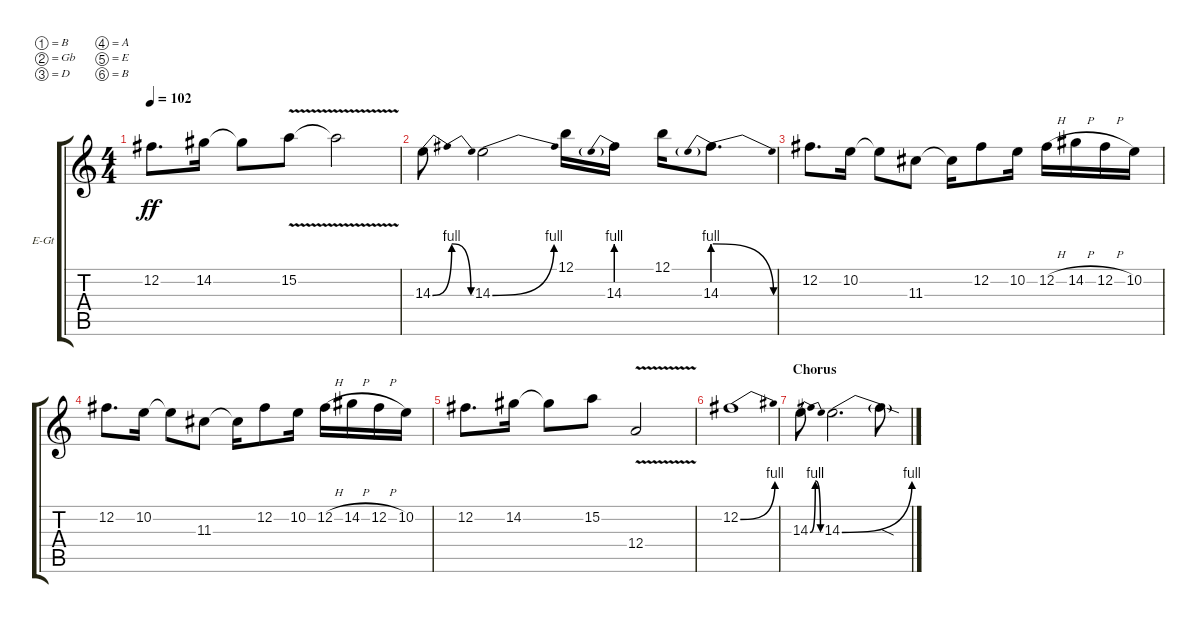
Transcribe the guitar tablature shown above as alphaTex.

\bracketExtendMode groupsimilarinstruments
\firstSystemTrackNameOrientation horizontal
\otherSystemsTrackNameOrientation horizontal
\track ("Lead Guitar 1" "E-Gt") {instrument overdrivenguitar}
\staff {score tabs}
\tuning (B3 Gb3 D3 A2 E2 B1)
\ts (4 4)
\tempo 102
\clef g2
\scale
0.333333
\ks c
12.2.8{d dy ff} 14.2.16 14.2{t}.8 15.2{v}.8 15.2{v t}.2 |
\scale
0.333333 14.3{be (bendrelease 0 0 10.2 4 20.4 4 30 0)}.8 14.3{be (bend 0 0 2.4 4)}.2 12.1.16 14.3{be (prebend 0 4 60 4)}.16 12.1.16 14.3{be (prebendrelease 0 4 15 0)}.8{d} |
\scale
0.333333 12.2.8{d} 10.2.16 10.2{t}.8 11.3.8 11.3{t}.16 12.2.8 10.2.16 12.2{h}.16 14.2{h}.16 12.2{h}.16 10.2.16 |
\scale
0.333333 12.2.8{d} 10.2.16 10.2{t}.8 11.3.8 11.3{t}.16 12.2.8 10.2.16 12.2{h}.16 14.2{h}.16 12.2{h}.16 10.2.16 |
\scale
0.333333 12.2.8{d} 14.2.16 14.2{t}.8 15.2.8 12.4{v}.2 |
\scale
0.333333 12.2{be (bend 0 0 3.5999999999999996 4)}.1 |
\section ("" "Chorus")
\scale
0.333333 14.3{be (bendrelease 0 0 10.2 4 20.4 4 30 0)}.8 14.3{be (bend 0 0 2.4 4)}.2{d} 14.3{sod t}.8 |
\scale
0.333333 |
\scale
0.333333 |
\scale
0.333333 |
\scale
0.333333 |
\scale
0.333333
